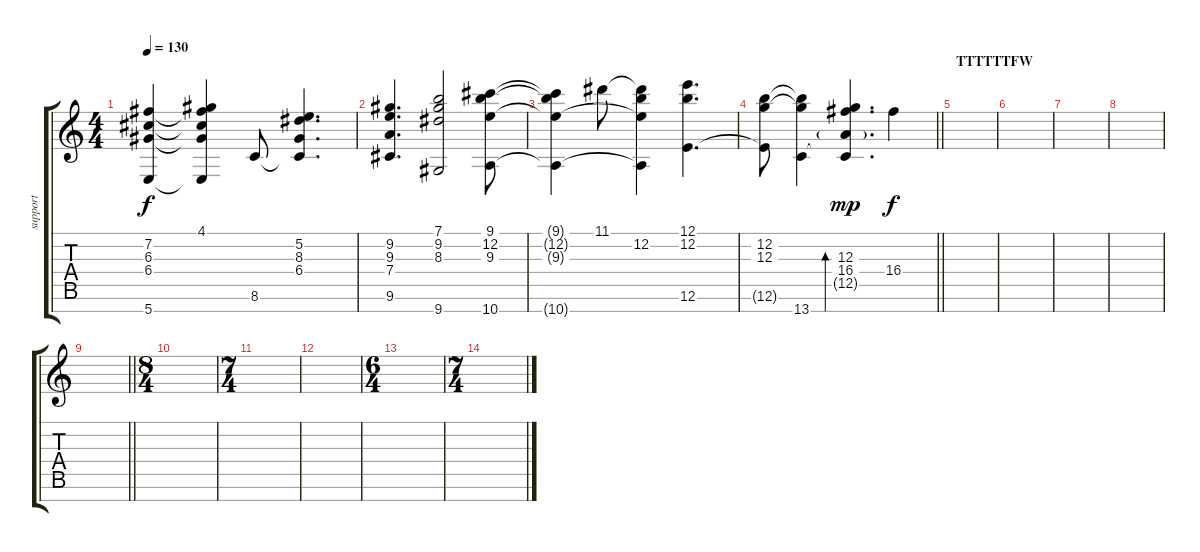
\track ("support" "support") {instrument acousticguitarsteel}
\staff {score tabs}
\tuning (E4 B3 G3 D3 A2 E2 B1) {hide}
\ts (4 4)
\tempo 130
\clef g2
\ks c
(7.2{t} 6.3{t} 6.4{t} 5.7{t}).4{dy f} (4.1 7.2{t} 6.3{t} 6.4{t} 5.7{t}).4 8.6.8 (5.2 8.3 6.4 8.6{t}).4{d} |
(9.2 9.3 7.4 9.6).4{d} (7.1 9.2 8.3 9.7).2 (9.1 12.2 9.3 10.7).8 |
(9.1{t} 12.2{t} 9.3{t} 10.7{t}).4 11.1.8 (11.1{t} 12.2 9.3{t} 10.7{t}).4 (12.1 12.2 12.6).4{d} |
\barLineRight lightlight
(12.2 12.3 12.6{t}).8 (12.2{t} 12.3{t} 13.7).4 (12.3 16.4 12.5{g} 13.7{t}).4{d bd 240 dy mp} 16.4.4{dy f} |
\section ("" "TTTTTTFW")
|
|
|
|
\barLineRight lightlight
|
\ts (8 4)
|
\ts (7 4)
|
|
\ts (6 4)
|
\ts (7 4)
